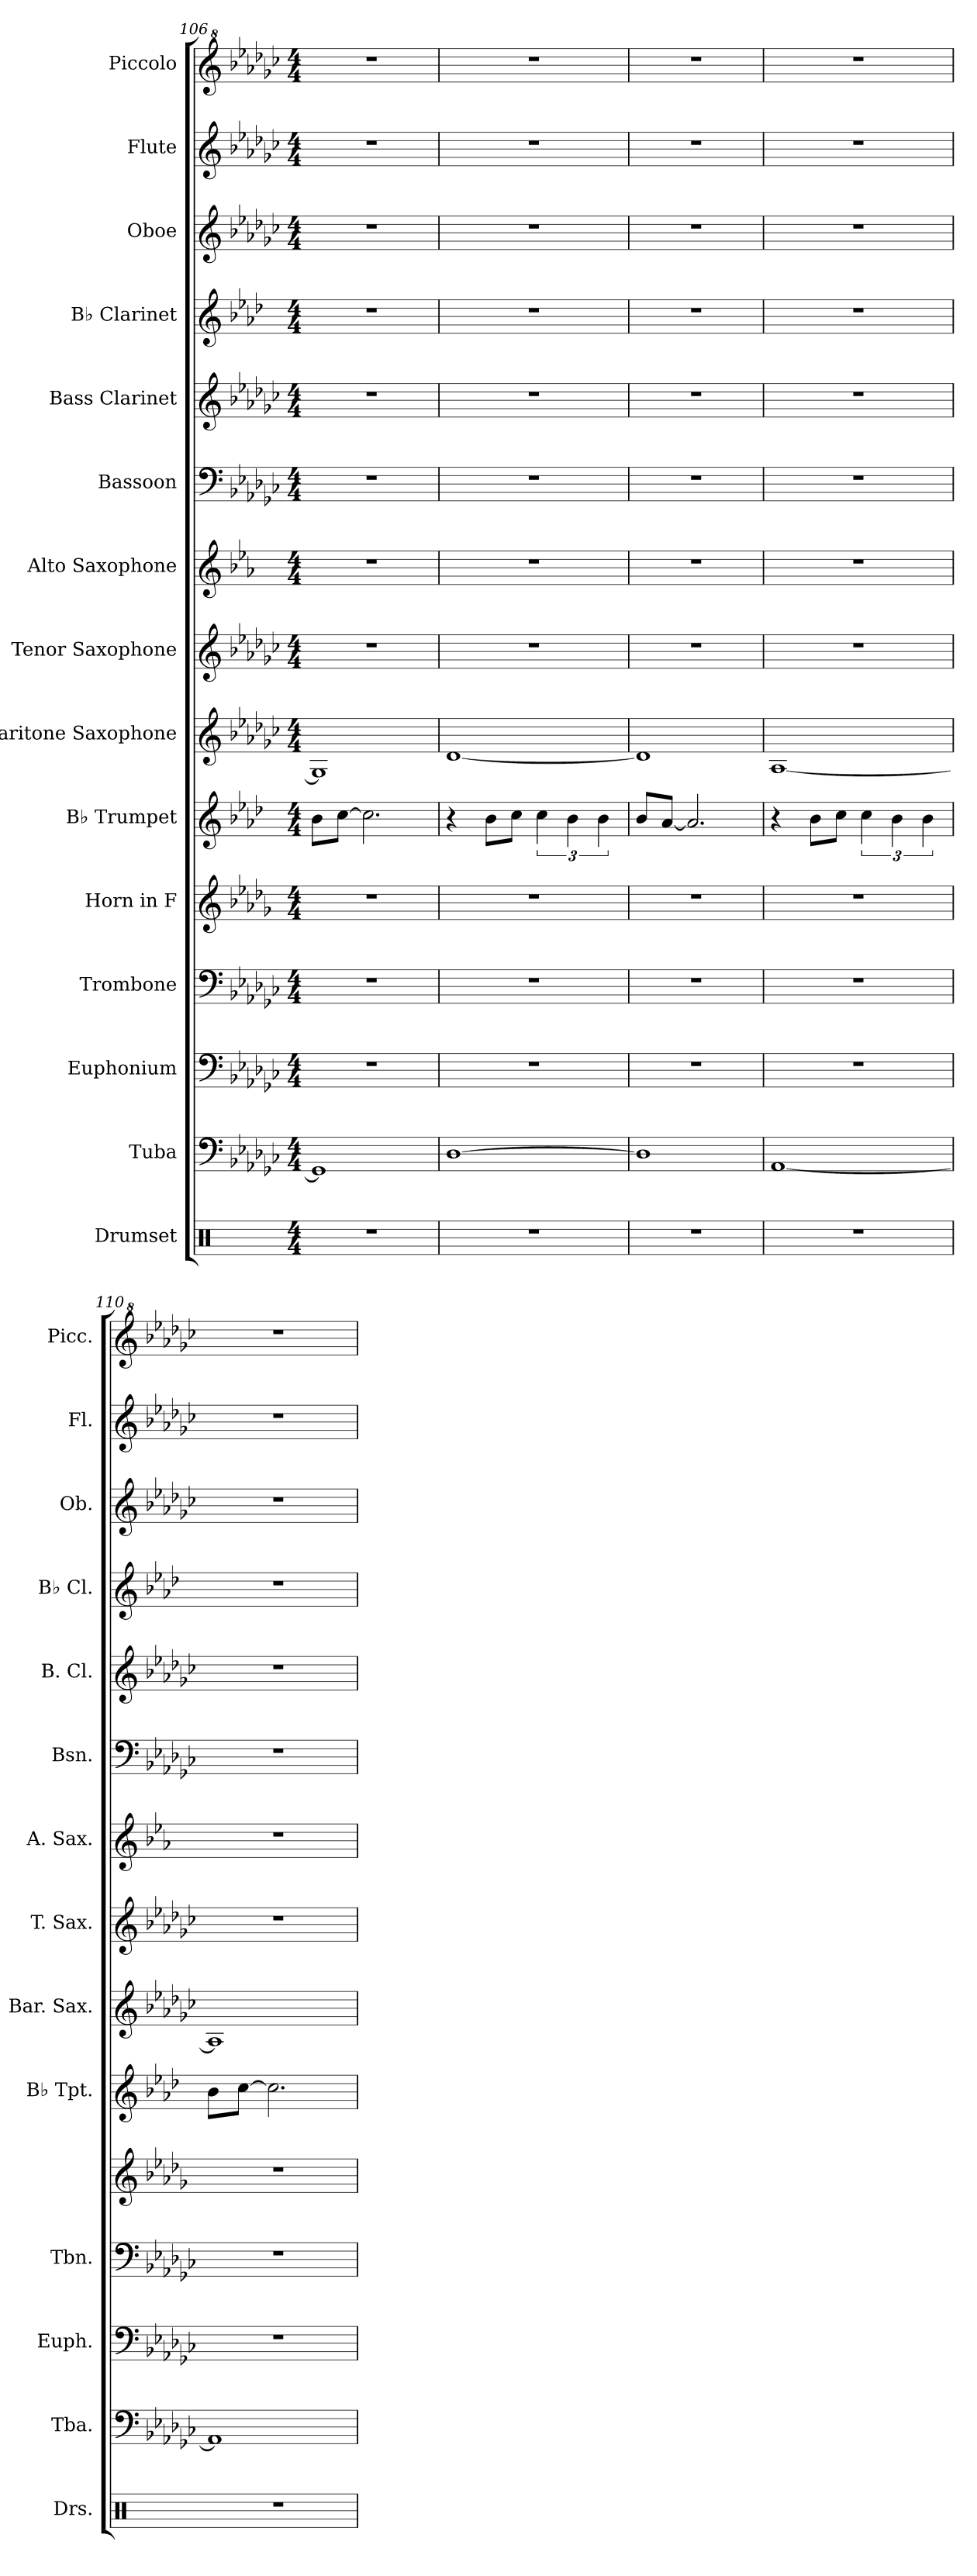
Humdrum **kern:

**kern	**kern	**kern	**kern	**kern	**kern	**kern	**kern	**kern	**kern	**kern	**kern	**kern	**kern	**kern
*part15	*part14	*part13	*part12	*part11	*part10	*part9	*part8	*part7	*part6	*part5	*part4	*part3	*part2	*part1
*staff15	*staff14	*staff13	*staff12	*staff11	*staff10	*staff9	*staff8	*staff7	*staff6	*staff5	*staff4	*staff3	*staff2	*staff1
*I"Drumset	*I"Tuba	*I"Euphonium	*I"Trombone	*I"Horn in F	*I"B♭ Trumpet	*I"Baritone Saxophone	*I"Tenor Saxophone	*I"Alto Saxophone	*I"Bassoon	*I"Bass Clarinet	*I"B♭ Clarinet	*I"Oboe	*I"Flute	*I"Piccolo
*I'Drs.	*I'Tba.	*I'Euph.	*I'Tbn.	*	*I'B♭ Tpt.	*I'Bar. Sax.	*I'T. Sax.	*I'A. Sax.	*I'Bsn.	*I'B. Cl.	*I'B♭ Cl.	*I'Ob.	*I'Fl.	*I'Picc.
*clefX	*clefF4	*clefF4	*clefF4	*clefG2	*clefG2	*clefG2	*clefG2	*clefG2	*clefF4	*clefG2	*clefG2	*clefG2	*clefG2	*clefG^2
*	*	*	*	*ITrd4c7	*ITrd1c2	*ITrd12c21	*ITrd8c14	*ITrd5c9	*	*ITrd8c14	*ITrd1c2	*	*	*ITrd-7c-12
*k[]	*k[b-e-a-d-g-c-]	*k[b-e-a-d-g-c-]	*k[b-e-a-d-g-c-]	*k[b-e-a-d-g-c-]	*k[b-e-a-d-g-c-]	*k[b-e-a-d-g-c-]	*k[b-e-a-d-g-c-]	*k[b-e-a-d-g-c-]	*k[b-e-a-d-g-c-]	*k[b-e-a-d-g-c-]	*k[b-e-a-d-g-c-]	*k[b-e-a-d-g-c-]	*k[b-e-a-d-g-c-]	*k[b-e-a-d-g-c-]
*M4/4	*M4/4	*M4/4	*M4/4	*M4/4	*M4/4	*M4/4	*M4/4	*M4/4	*M4/4	*M4/4	*M4/4	*M4/4	*M4/4	*M4/4
=106	=106	=106	=106	=106	=106	=106	=106	=106	=106	=106	=106	=106	=106	=106
1r	1GG-]	1r	1r	1r	8a-\L	1GG-]	1r	1r	1r	1r	1r	1r	1r	1r
.	.	.	.	.	[8b-\J	.	.	.	.	.	.	.	.	.
.	.	.	.	.	2.b-\]	.	.	.	.	.	.	.	.	.
=107	=107	=107	=107	=107	=107	=107	=107	=107	=107	=107	=107	=107	=107	=107
1r	[1D-	1r	1r	1r	4r	[1D-	1r	1r	1r	1r	1r	1r	1r	1r
.	.	.	.	.	8a-\L	.	.	.	.	.	.	.	.	.
.	.	.	.	.	8b-\J	.	.	.	.	.	.	.	.	.
.	.	.	.	.	6b-\	.	.	.	.	.	.	.	.	.
.	.	.	.	.	6a-\	.	.	.	.	.	.	.	.	.
.	.	.	.	.	6a-\	.	.	.	.	.	.	.	.	.
=108	=108	=108	=108	=108	=108	=108	=108	=108	=108	=108	=108	=108	=108	=108
1r	1D-]	1r	1r	1r	8a-/L	1D-]	1r	1r	1r	1r	1r	1r	1r	1r
.	.	.	.	.	[8g-/J	.	.	.	.	.	.	.	.	.
.	.	.	.	.	2.g-/]	.	.	.	.	.	.	.	.	.
=109	=109	=109	=109	=109	=109	=109	=109	=109	=109	=109	=109	=109	=109	=109
1r	[1AA-	1r	1r	1r	4r	[1AA-	1r	1r	1r	1r	1r	1r	1r	1r
.	.	.	.	.	8a-\L	.	.	.	.	.	.	.	.	.
.	.	.	.	.	8b-\J	.	.	.	.	.	.	.	.	.
.	.	.	.	.	6b-\	.	.	.	.	.	.	.	.	.
.	.	.	.	.	6a-\	.	.	.	.	.	.	.	.	.
.	.	.	.	.	6a-\	.	.	.	.	.	.	.	.	.
=110	=110	=110	=110	=110	=110	=110	=110	=110	=110	=110	=110	=110	=110	=110
1r	1AA-]	1r	1r	1r	8a-\L	1AA-]	1r	1r	1r	1r	1r	1r	1r	1r
.	.	.	.	.	[8b-\J	.	.	.	.	.	.	.	.	.
.	.	.	.	.	2.b-\]	.	.	.	.	.	.	.	.	.
=	=	=	=	=	=	=	=	=	=	=	=	=	=	=
*-	*-	*-	*-	*-	*-	*-	*-	*-	*-	*-	*-	*-	*-	*-
